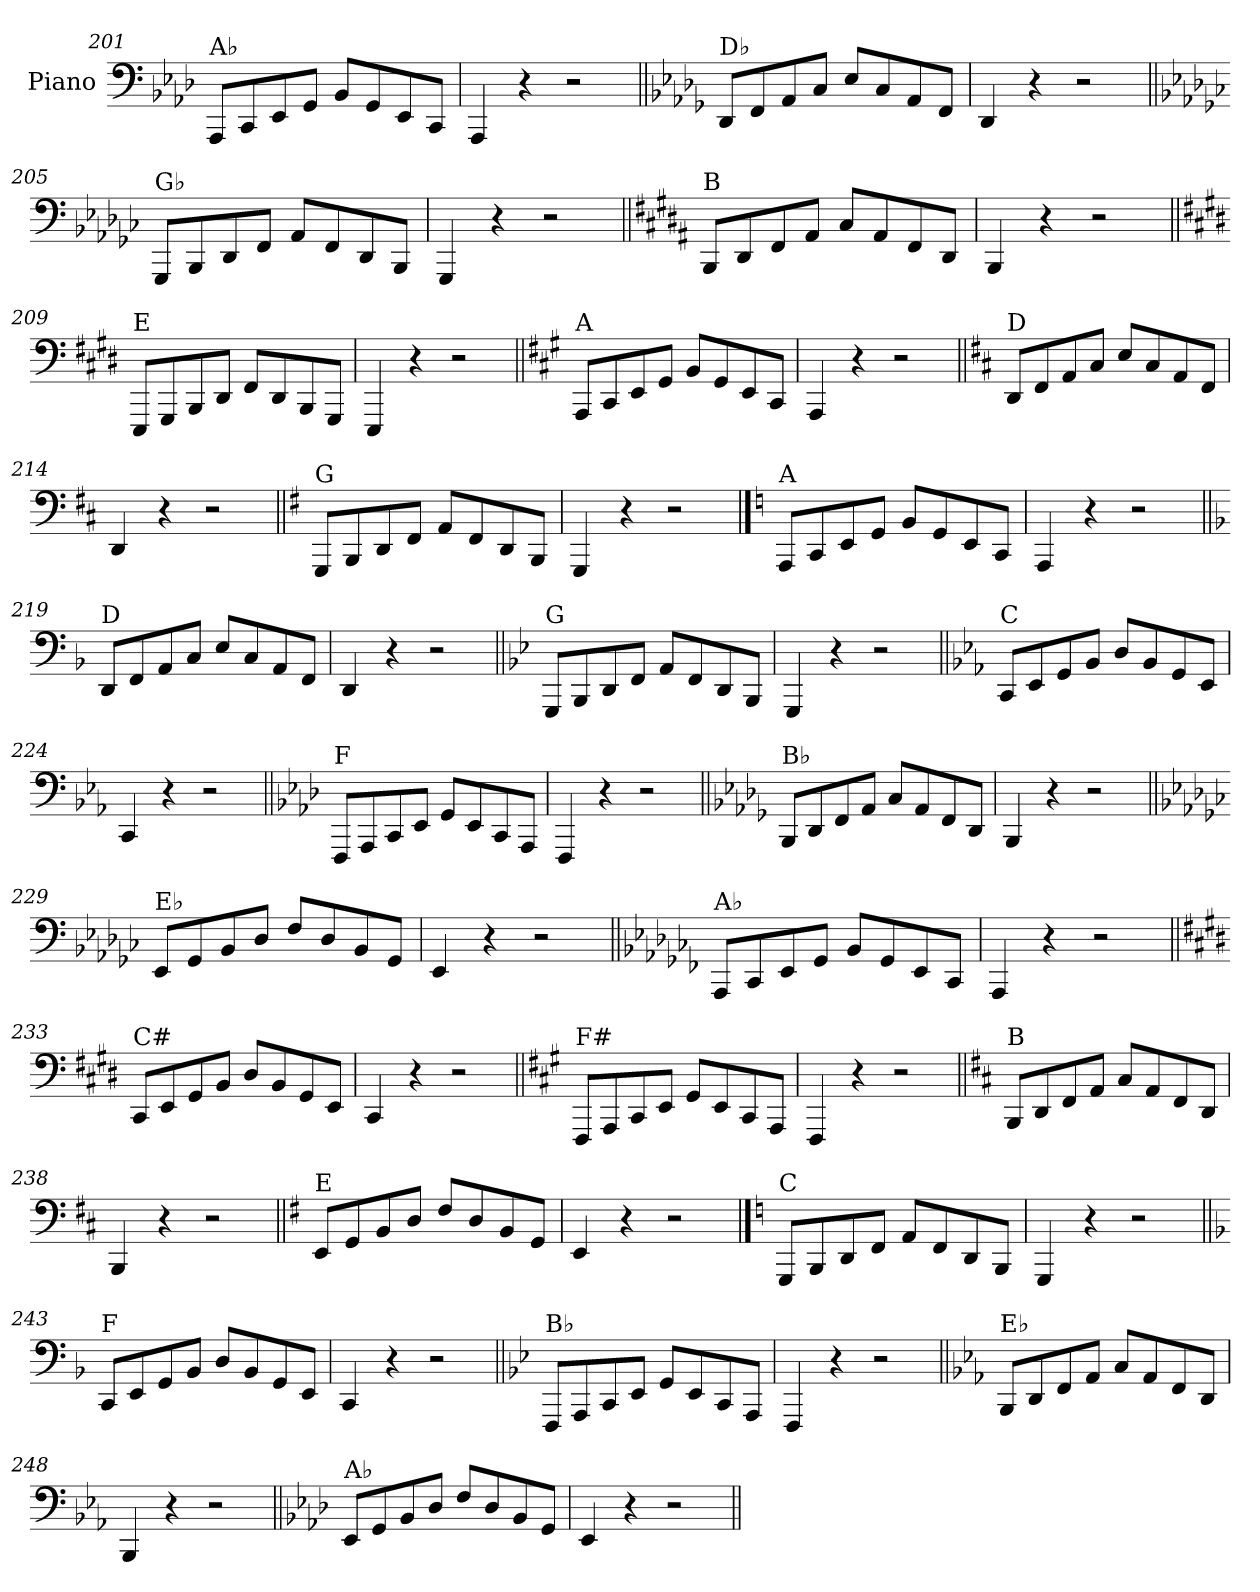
**kern
*part1
*staff1
*I"Piano
*I'Pno.
*clefF4
*k[b-e-a-d-]
=201
!LO:TX:a:t=A♭
8AAA-/L
8CC/
8EE-/
8GG/J
8BB-/L
8GG/
8EE-/
8CC/J
=202
4AAA-/
4r
2r
=203||
*k[b-e-a-d-g-]
!LO:TX:a:t=D♭
8DD-/L
8FF/
8AA-/
8C/J
8E-/L
8C/
8AA-/
8FF/J
=204
4DD-/
4r
2r
!!LO:LB:g=z
=205||
*k[b-e-a-d-g-c-]
!LO:TX:a:t=G♭
8GGG-/L
8BBB-/
8DD-/
8FF/J
8AA-/L
8FF/
8DD-/
8BBB-/J
=206
4GGG-/
4r
2r
=207||
*k[f#c#g#d#a#]
!LO:TX:a:t=B
8BBB/L
8DD#/
8FF#/
8AA#/J
8C#/L
8AA#/
8FF#/
8DD#/J
=208
4BBB/
4r
2r
=209||
*k[f#c#g#d#]
!LO:TX:a:t=E
8EEE/L
8GGG#/
8BBB/
8DD#/J
8FF#/L
8DD#/
8BBB/
8GGG#/J
=210
4EEE/
4r
2r
!!LO:LB:g=z
=211||
*k[f#c#g#]
!LO:TX:a:t=A
8AAA/L
8CC#/
8EE/
8GG#/J
8BB/L
8GG#/
8EE/
8CC#/J
=212
4AAA/
4r
2r
=213||
*k[f#c#]
!LO:TX:a:t=D
8DD/L
8FF#/
8AA/
8C#/J
8E/L
8C#/
8AA/
8FF#/J
=214
4DD/
4r
2r
=215||
*k[f#]
!LO:TX:a:t=G
8GGG/L
8BBB/
8DD/
8FF#/J
8AA/L
8FF#/
8DD/
8BBB/J
=216
4GGG/
4r
2r
!!LO:LB:g=z
==217
*k[]
!LO:TX:a:t=A
8AAA/L
8CC/
8EE/
8GG/J
8BB/L
8GG/
8EE/
8CC/J
=218
4AAA/
4r
2r
=219||
*k[b-]
!LO:TX:a:t=D
8DD/L
8FF/
8AA/
8C/J
8E/L
8C/
8AA/
8FF/J
=220
4DD/
4r
2r
=221||
*k[b-e-]
!LO:TX:a:t=G
8GGG/L
8BBB-/
8DD/
8FF/J
8AA/L
8FF/
8DD/
8BBB-/J
=222
4GGG/
4r
2r
!!LO:LB:g=z
=223||
*k[b-e-a-]
!LO:TX:a:t=C
8CC/L
8EE-/
8GG/
8BB-/J
8D/L
8BB-/
8GG/
8EE-/J
=224
4CC/
4r
2r
=225||
*k[b-e-a-d-]
!LO:TX:a:t=F
8FFF/L
8AAA-/
8CC/
8EE-/J
8GG/L
8EE-/
8CC/
8AAA-/J
=226
4FFF/
4r
2r
=227||
*k[b-e-a-d-g-]
!LO:TX:a:t=B♭
8BBB-/L
8DD-/
8FF/
8AA-/J
8C/L
8AA-/
8FF/
8DD-/J
=228
4BBB-/
4r
2r
!!LO:LB:g=z
=229||
*k[b-e-a-d-g-c-]
!LO:TX:a:t=E♭
8EE-/L
8GG-/
8BB-/
8D-/J
8F/L
8D-/
8BB-/
8GG-/J
=230
4EE-/
4r
2r
=231||
*k[b-e-a-d-g-c-f-]
!LO:TX:a:t=A♭
8AAA-/L
8CC-/
8EE-/
8GG-/J
8BB-/L
8GG-/
8EE-/
8CC-/J
=232
4AAA-/
4r
2r
=233||
*k[f#c#g#d#]
!LO:TX:a:t=C#
8CC#/L
8EE/
8GG#/
8BB/J
8D#/L
8BB/
8GG#/
8EE/J
=234
4CC#/
4r
2r
!!LO:LB:g=z
=235||
*k[f#c#g#]
!LO:TX:a:t=F#
8FFF#/L
8AAA/
8CC#/
8EE/J
8GG#/L
8EE/
8CC#/
8AAA/J
=236
4FFF#/
4r
2r
=237||
*k[f#c#]
!LO:TX:a:t=B
8BBB/L
8DD/
8FF#/
8AA/J
8C#/L
8AA/
8FF#/
8DD/J
=238
4BBB/
4r
2r
=239||
*k[f#]
!LO:TX:a:t=E
8EE/L
8GG/
8BB/
8D/J
8F#/L
8D/
8BB/
8GG/J
=240
4EE/
4r
2r
!!LO:PB:g=z
==241
*k[]
!LO:TX:a:t=C
8GGG/L
8BBB/
8DD/
8FF/J
8AA/L
8FF/
8DD/
8BBB/J
=242
4GGG/
4r
2r
=243||
*k[b-]
!LO:TX:a:t=F
8CC/L
8EE/
8GG/
8BB-/J
8D/L
8BB-/
8GG/
8EE/J
=244
4CC/
4r
2r
=245||
*k[b-e-]
!LO:TX:a:t=B♭
8FFF/L
8AAA/
8CC/
8EE-/J
8GG/L
8EE-/
8CC/
8AAA/J
=246
4FFF/
4r
2r
!!LO:LB:g=z
=247||
*k[b-e-a-]
!LO:TX:a:t=E♭
8BBB-/L
8DD/
8FF/
8AA-/J
8C/L
8AA-/
8FF/
8DD/J
=248
4BBB-/
4r
2r
=249||
*k[b-e-a-d-]
!LO:TX:a:t=A♭
8EE-/L
8GG/
8BB-/
8D-/J
8F/L
8D-/
8BB-/
8GG/J
=250
4EE-/
4r
2r
=||
*-
